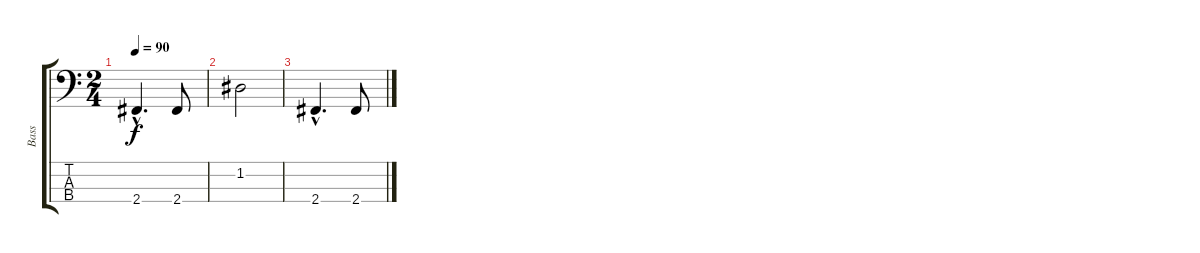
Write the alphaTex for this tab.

\track ("Bass" "Bass") {instrument electricbasspick}
\staff {score tabs}
\tuning (G2 D2 A1 E1) {hide}
\ts (2 4)
\tempo 90
\clef f4
\ks c
2.4{hac}.4{d dy f} 2.4.8 |
1.2.2 |
2.4{hac}.4{d} 2.4.8
